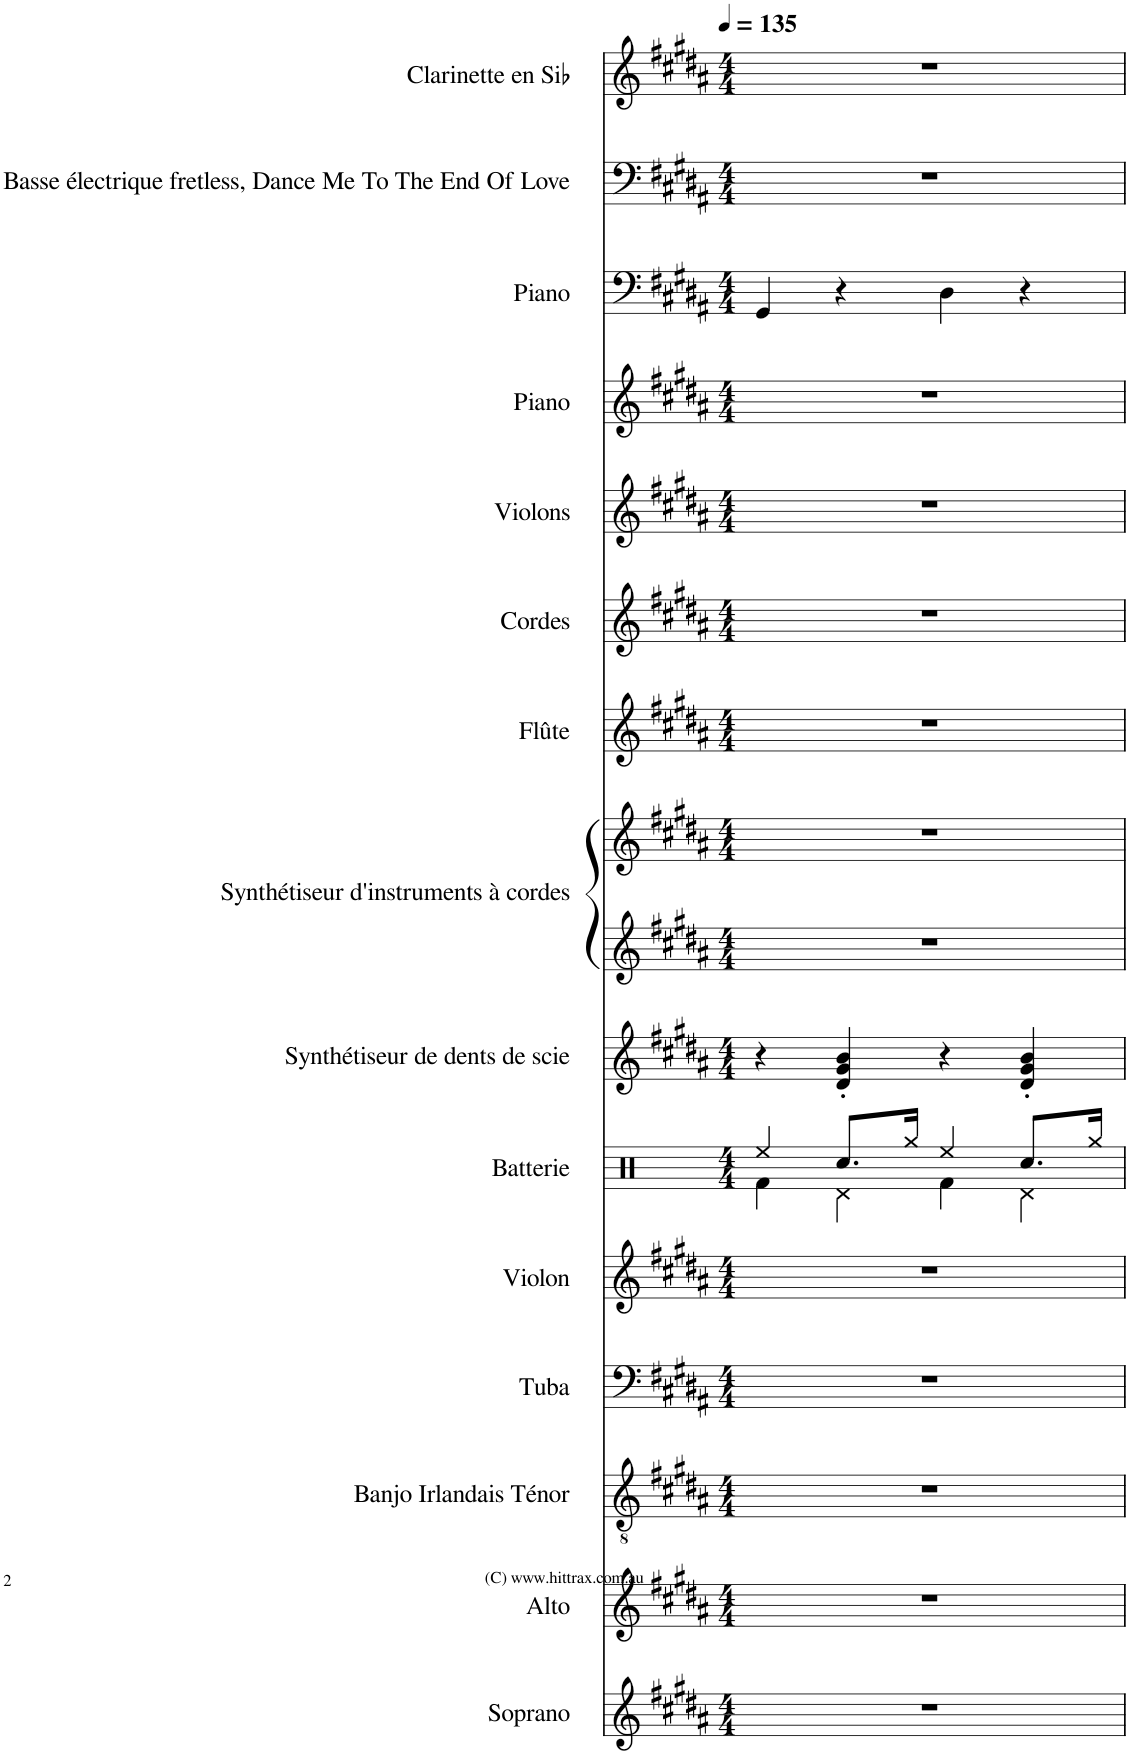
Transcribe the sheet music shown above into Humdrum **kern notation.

**kern	**kern	**kern	**kern	**kern	**kern	**kern	**kern	**kern	**kern	**kern	**kern	**kern	**kern	**kern	**kern
*part15	*part14	*part13	*part12	*part11	*part10	*part9	*part8	*part8	*part7	*part6	*part5	*part4	*part3	*part2	*part1
*staff16	*staff15	*staff14	*staff13	*staff12	*staff11	*staff10	*staff9	*staff8	*staff7	*staff6	*staff5	*staff4	*staff3	*staff2	*staff1
*I"Soprano	*I"Alto	*I"Banjo Irlandais Ténor	*I"Tuba	*I"Violon	*I"Batterie	*I"Synthétiseur de dents de scie	*I"Synthétiseur d'instruments à cordes	*	*I"Flûte	*I"Cordes	*I"Violons	*I"Piano	*I"Piano	*I"Basse électrique fretless, Dance Me To The End Of Love	*I"Clarinette en Sib
*I'S.	*I'A.	*	*I'Tba.	*I'Vln.	*I'Bat.	*I'Synth.	*I'Synth.	*	*I'Fl.	*	*I'Vlns.	*I'Pia.	*I'Pia.	*I'B. él. Frtl.	*I'Clar. Sib
*clefG2	*clefG2	*clefGv2	*clefF4	*clefG2	*clefX	*clefG2	*clefG2	*clefG2	*clefG2	*clefG2	*clefG2	*clefG2	*clefF4	*clefF4	*clefG2
*	*	*Trd7c12	*	*	*	*	*	*	*	*	*	*	*	*Trd7c12	*Trd1c2
*k[f#c#g#d#a#]	*k[f#c#g#d#a#]	*k[f#c#g#d#a#]	*k[f#c#g#d#a#]	*k[f#c#g#d#a#]	*k[]	*k[f#c#g#d#a#]	*k[f#c#g#d#a#]	*k[f#c#g#d#a#]	*k[f#c#g#d#a#]	*k[f#c#g#d#a#]	*k[f#c#g#d#a#]	*k[f#c#g#d#a#]	*k[f#c#g#d#a#]	*k[f#c#g#d#a#]	*k[f#c#g#d#a#]
*M4/4	*M4/4	*M4/4	*M4/4	*M4/4	*M4/4	*M4/4	*M4/4	*M4/4	*M4/4	*M4/4	*M4/4	*M4/4	*M4/4	*M4/4	*M4/4
*MM135	*MM135	*MM135	*MM135	*MM135	*MM135	*MM135	*MM135	*MM135	*MM135	*MM135	*MM135	*MM135	*MM135	*MM135	*MM135
=1	=1	=1	=1	=1	=1	=1	=1	=1	=1	=1	=1	=1	=1	=1	=1
*	*	*	*	*	*^	*	*	*	*	*	*	*	*	*	*
1r	1r	1r	1r	1r	4Ree/	4Rf\	4r	1r	1r	1r	1r	1r	1r	4GG#/	1r	1r
.	.	.	.	.	8.Rcc/L	4Rd\	4d#/' 4g#/' 4b/'	.	.	.	.	.	.	4r	.	.
.	.	.	.	.	16Rgg/Jk	.	.	.	.	.	.	.	.	.	.	.
.	.	.	.	.	4Ree/	4Rf\	4r	.	.	.	.	.	.	4D#\	.	.
.	.	.	.	.	8.Rcc/L	4Rd\	4d#/' 4g#/' 4b/'	.	.	.	.	.	.	4r	.	.
.	.	.	.	.	16Rgg/Jk	.	.	.	.	.	.	.	.	.	.	.
*	*	*	*	*	*v	*v	*	*	*	*	*	*	*	*	*	*
=	=	=	=	=	=	=	=	=	=	=	=	=	=	=	=
*-	*-	*-	*-	*-	*-	*-	*-	*-	*-	*-	*-	*-	*-	*-	*-
